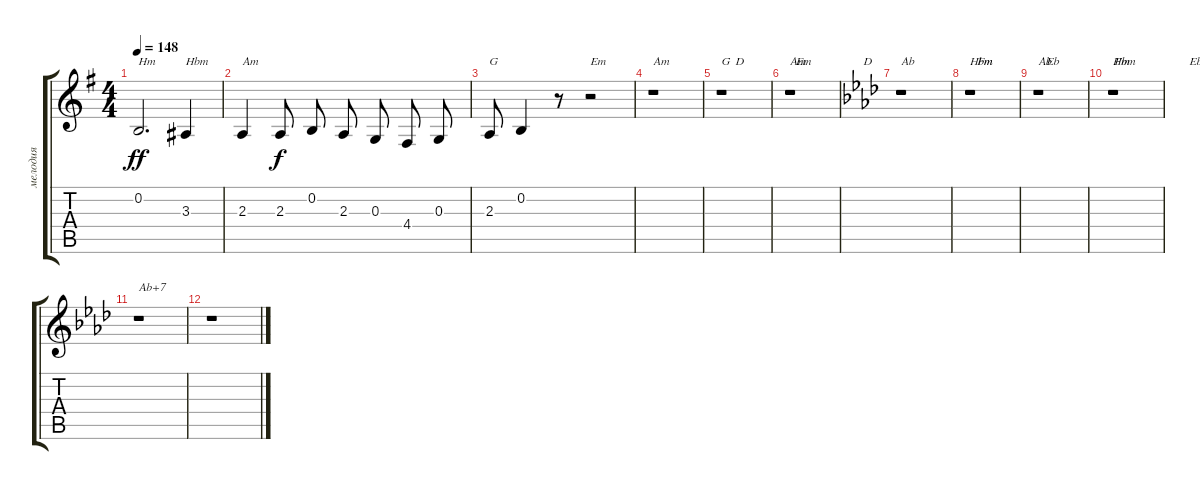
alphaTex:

\track ("мелодия" "мелодия") {instrument accordion}
\staff {score tabs}
\tuning (E4 B3 G3 D3 A2 E2) {hide}
\ts (4 4)
\tempo 148
\clef g2
\ks g
0.2.2{d txt "Hm" dy ff} 3.3.4{txt "Hbm"} |
2.3.4{txt "Am"} 2.3.8{dy f beam split} 0.2.8 2.3.8{beam split} 0.3.8 4.4.8{beam split} 0.3.8 |
2.3.8{txt "G"} 0.2.4 r.8 r.2{txt "Em"} |
r.1{txt "Am                      D"} |
r.1{txt "G                      Em"} |
r.1{txt "Am                   D"} |
\ks ab
r.1{txt "Ab                     Fm"} |
r.1{txt "Hbm                  Eb"} |
r.1{txt "Ab                     Fm"} |
r.1{txt "Hbm                  Eb"} |
r.1{txt "Ab+7"} |
r.1
